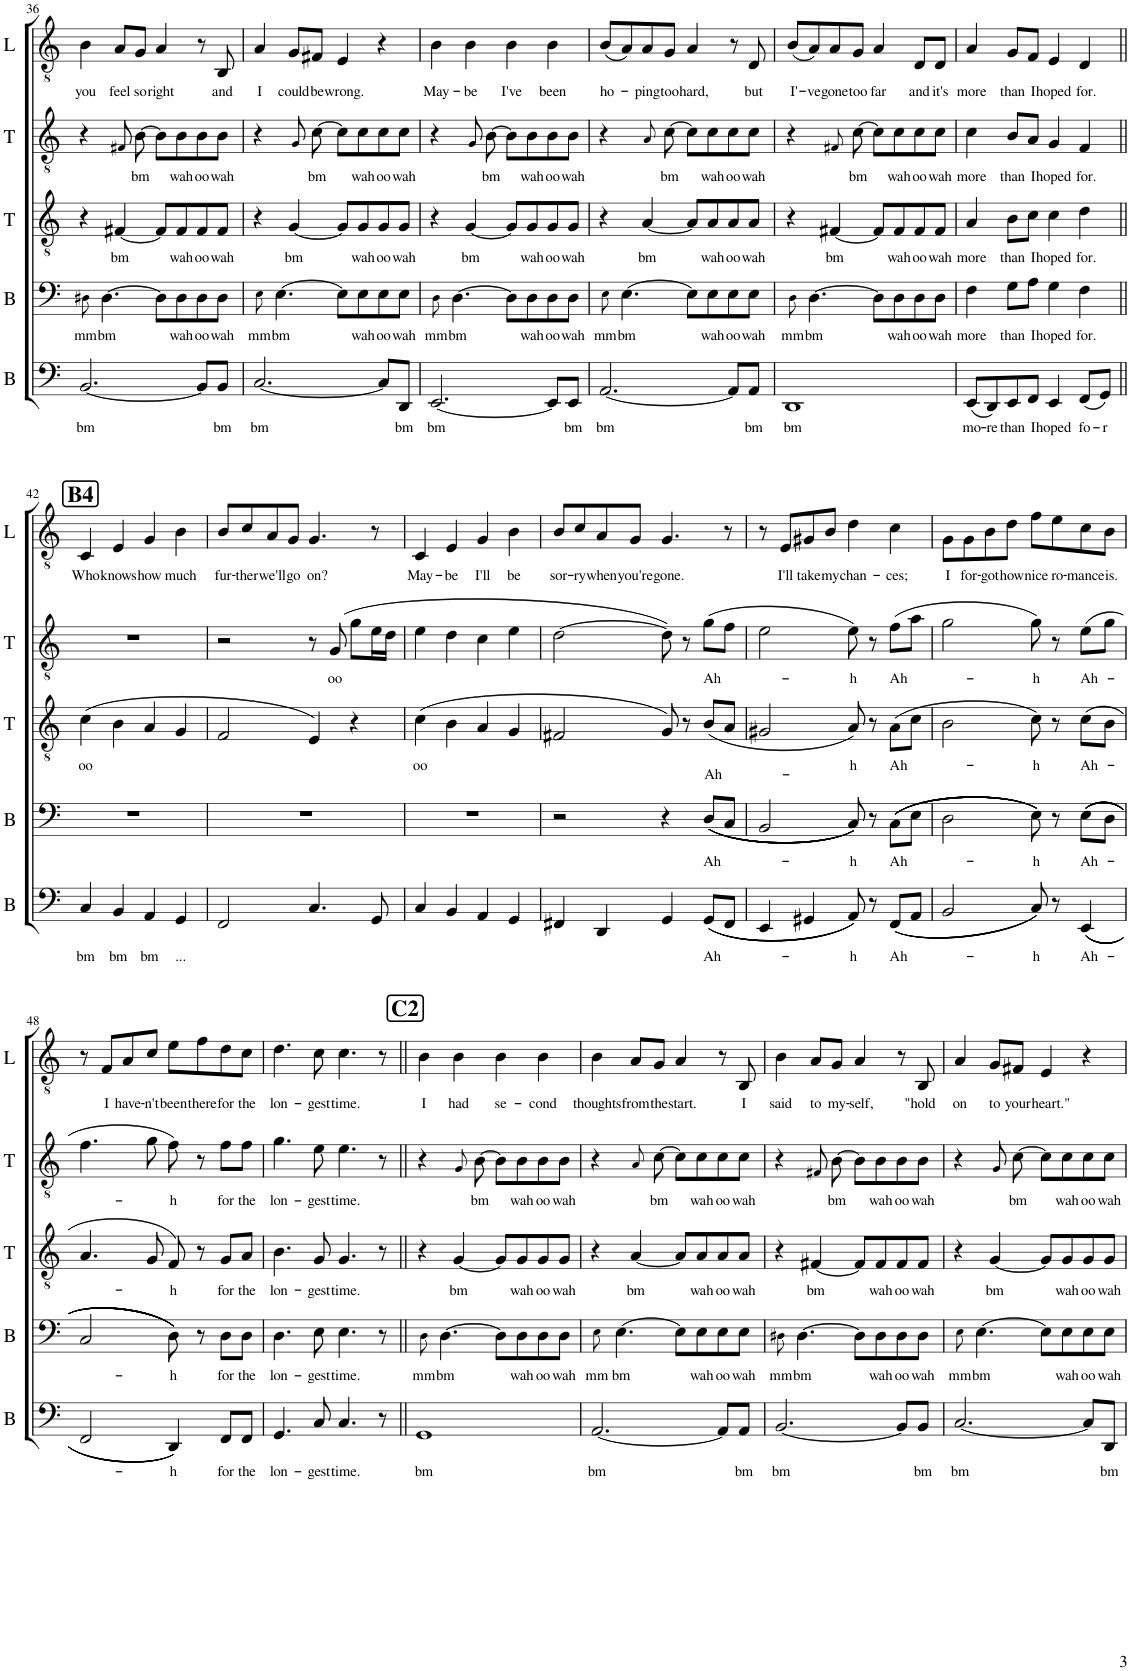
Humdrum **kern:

**kern	**text	**kern	**text	**kern	**text	**kern	**text	**kern	**text
*part5	*part5	*part4	*part4	*part3	*part3	*part2	*part2	*part1	*part1
*staff5	*staff5	*staff4	*staff4	*staff3	*staff3	*staff2	*staff2	*staff1	*staff1
*I"Bass	*	*I"Baritone	*	*I"Tenor 2	*	*I"Tenor 1	*	*I"Lead	*
*I'B	*	*I'B	*	*I'T	*	*I'T	*	*I'L	*
!!LO:PB:g=z
*clefF4	*	*clefF4	*	*clefGv2	*	*clefGv2	*	*clefGv2	*
*k[]	*	*k[]	*	*k[]	*	*k[]	*	*k[]	*
*M4/4	*	*M4/4	*	*M4/4	*	*M4/4	*	*M4/4	*
*met(c)	*	*met(c)	*	*met(c)	*	*met(c)	*	*met(c)	*
=36	=36	=36	=36	=36	=36	=36	=36	=36	=36
!	!LO:LY:b	!	!LO:LY:b	!	!	!	!	!	!LO:LY:b
[2.BB/	bm	8D#X\	mm	4r	.	4r	.	4B\	you
!	!	!	!LO:LY:b	!	!	!	!	!	!
.	.	[4.D#\	bm	.	.	.	.	.	.
!	!	!	!	!	!LO:LY:b	!	!	!	!LO:LY:b
.	.	.	.	[4F#X/	bm	8F#X!/	.	8A/L	feel
!	!	!	!	!	!	!	!LO:LY:b	!	!LO:LY:b
.	.	.	.	.	.	[8B\	bm	8G/J	so
!	!	!	!	!	!	!	!	!	!LO:LY:b
.	.	8D#\L]	.	8F#/L]	.	8B\L]	.	4A/	right
!	!	!	!LO:LY:b	!	!LO:LY:b	!	!LO:LY:b	!	!
.	.	8D#\	wah	8F#/	wah	8B\	wah	.	.
!	!	!	!LO:LY:b	!	!LO:LY:b	!	!LO:LY:b	!	!
8BB/L]	.	8D#\	oo	8F#/	oo	8B\	oo	8r	.
!	!LO:LY:b	!	!LO:LY:b	!	!LO:LY:b	!	!LO:LY:b	!	!LO:LY:b
8BB/J	bm	8D#\J	wah	8F#/J	wah	8B\J	wah	8BB/	and
=37	=37	=37	=37	=37	=37	=37	=37	=37	=37
!	!LO:LY:b	!	!LO:LY:b	!	!	!	!	!	!LO:LY:b
[2.C/	bm	8E\	mm	4r	.	4r	.	4A/	I
!	!	!	!LO:LY:b	!	!	!	!	!	!
.	.	[4.E\	bm	.	.	.	.	.	.
!	!	!	!	!	!LO:LY:b	!	!	!	!LO:LY:b
.	.	.	.	[4G/	bm	8G!/	.	8G/L	could
!	!	!	!	!	!	!	!LO:LY:b	!	!LO:LY:b
.	.	.	.	.	.	[8c\	bm	8F#X/J	be
!	!	!	!	!	!	!	!	!	!LO:LY:b
.	.	8E\L]	.	8G/L]	.	8c\L]	.	4E/	wrong.
!	!	!	!LO:LY:b	!	!LO:LY:b	!	!LO:LY:b	!	!
.	.	8E\	wah	8G/	wah	8c\	wah	.	.
!	!	!	!LO:LY:b	!	!LO:LY:b	!	!LO:LY:b	!	!
8C/L]	.	8E\	oo	8G/	oo	8c\	oo	4r	.
!	!LO:LY:b	!	!LO:LY:b	!	!LO:LY:b	!	!LO:LY:b	!	!
8DD/J	bm	8E\J	wah	8G/J	wah	8c\J	wah	.	.
=38	=38	=38	=38	=38	=38	=38	=38	=38	=38
!	!LO:LY:b	!	!LO:LY:b	!	!	!	!	!	!LO:LY:b
[2.EE/	bm	8D\	mm	4r	.	4r	.	4B\	May-
!	!	!	!LO:LY:b	!	!	!	!	!	!
.	.	[4.D\	bm	.	.	.	.	.	.
!	!	!	!	!	!LO:LY:b	!	!	!	!LO:LY:b
.	.	.	.	[4G/	bm	8G!/	.	4B\	-be
!	!	!	!	!	!	!	!LO:LY:b	!	!
.	.	.	.	.	.	[8B\	bm	.	.
!	!	!	!	!	!	!	!	!	!LO:LY:b
.	.	8D\L]	.	8G/L]	.	8B\L]	.	4B\	I've
!	!	!	!LO:LY:b	!	!LO:LY:b	!	!LO:LY:b	!	!
.	.	8D\	wah	8G/	wah	8B\	wah	.	.
!	!	!	!LO:LY:b	!	!LO:LY:b	!	!LO:LY:b	!	!LO:LY:b
8EE/L]	.	8D\	oo	8G/	oo	8B\	oo	4B\	been
!	!LO:LY:b	!	!LO:LY:b	!	!LO:LY:b	!	!LO:LY:b	!	!
8EE/J	bm	8D\J	wah	8G/J	wah	8B\J	wah	.	.
=39	=39	=39	=39	=39	=39	=39	=39	=39	=39
!	!LO:LY:b	!	!LO:LY:b	!	!	!	!	!	!LO:LY:b
[2.AA/	bm	8E\	mm	4r	.	4r	.	(8B/L	ho-
!	!	!	!LO:LY:b	!	!	!	!	!	!
.	.	[4.E\	bm	.	.	.	.	8A/)	.
!	!	!	!	!	!LO:LY:b	!	!	!	!LO:LY:b
.	.	.	.	[4A/	bm	8A!/	.	8A/	-ping
!	!	!	!	!	!	!	!LO:LY:b	!	!LO:LY:b
.	.	.	.	.	.	[8c\	bm	8G/J	too
!	!	!	!	!	!	!	!	!	!LO:LY:b
.	.	8E\L]	.	8A/L]	.	8c\L]	.	4A/	hard,
!	!	!	!LO:LY:b	!	!LO:LY:b	!	!LO:LY:b	!	!
.	.	8E\	wah	8A/	wah	8c\	wah	.	.
!	!	!	!LO:LY:b	!	!LO:LY:b	!	!LO:LY:b	!	!
8AA/L]	.	8E\	oo	8A/	oo	8c\	oo	8r	.
!	!LO:LY:b	!	!LO:LY:b	!	!LO:LY:b	!	!LO:LY:b	!	!LO:LY:b
8AA/J	bm	8E\J	wah	8A/J	wah	8c\J	wah	8D/	but
=40	=40	=40	=40	=40	=40	=40	=40	=40	=40
!	!LO:LY:b	!	!LO:LY:b	!	!	!	!	!	!LO:LY:b
1DD	bm	8D\	mm	4r	.	4r	.	(8B/L	I'-
!	!	!	!LO:LY:b	!	!	!	!	!	!LO:LY:b
.	.	[4.D\	bm	.	.	.	.	8A/)	-ve
!	!	!	!	!	!LO:LY:b	!	!	!	!LO:LY:b
.	.	.	.	[4F#X/	bm	8F#X!/	.	8A/	gone
!	!	!	!	!	!	!	!LO:LY:b	!	!LO:LY:b
.	.	.	.	.	.	[8c\	bm	8G/J	too
!	!	!	!	!	!	!	!	!	!LO:LY:b
.	.	8D\L]	.	8F#/L]	.	8c\L]	.	4A/	far
!	!	!	!LO:LY:b	!	!LO:LY:b	!	!LO:LY:b	!	!
.	.	8D\	wah	8F#/	wah	8c\	wah	.	.
!	!	!	!LO:LY:b	!	!LO:LY:b	!	!LO:LY:b	!	!LO:LY:b
.	.	8D\	oo	8F#/	oo	8c\	oo	8D/L	and
!	!	!	!LO:LY:b	!	!LO:LY:b	!	!LO:LY:b	!	!LO:LY:b
.	.	8D\J	wah	8F#/J	wah	8c\J	wah	8D/J	it's
=41	=41	=41	=41	=41	=41	=41	=41	=41	=41
!	!LO:LY:b	!	!LO:LY:b	!	!LO:LY:b	!	!LO:LY:b	!	!LO:LY:b
(8EE/L	mo-	4F\	more	4A/	more	4c\	more	4A/	more
!	!LO:LY:b	!	!	!	!	!	!	!	!
8DD/)	-re	.	.	.	.	.	.	.	.
!	!LO:LY:b	!	!LO:LY:b	!	!LO:LY:b	!	!LO:LY:b	!	!LO:LY:b
8EE/	than	8G\L	than	8B\L	than	8B/L	than	8G/L	than
!	!LO:LY:b	!	!LO:LY:b	!	!LO:LY:b	!	!LO:LY:b	!	!LO:LY:b
8FF/J	I	8A\J	I	8c\J	I	8A/J	I	8F/J	I
!	!LO:LY:b	!	!LO:LY:b	!	!LO:LY:b	!	!LO:LY:b	!	!LO:LY:b
4EE/	hoped	4G\	hoped	4c\	hoped	4G/	hoped	4E/	hoped
!	!LO:LY:b	!	!LO:LY:b	!	!LO:LY:b	!	!LO:LY:b	!	!LO:LY:b
(8FF/L	fo-	4F\	for.	4d\	for.	4F/	for.	4D/	for.
!	!LO:LY:b	!	!	!	!	!	!	!	!
8GG/J)	-r	.	.	.	.	.	.	.	.
!!LO:LB:g=z
!!LO:REH:place=s1:a:B:cj:fs=14:t=B4
=42||	=42||	=42||	=42||	=42||	=42||	=42||	=42||	=42||	=42||
!	!LO:LY:b	!	!	!	!LO:LY:b	!	!	!	!LO:LY:b
4C/	bm	1r	.	(4c\	oo	1r	.	4C/	Who
!	!LO:LY:b	!	!	!	!	!	!	!	!LO:LY:b
4BB/	bm	.	.	4B\	.	.	.	4E/	knows
!	!LO:LY:b	!	!	!	!	!	!	!	!LO:LY:b
4AA/	bm	.	.	4A/	.	.	.	4G/	how
!	!LO:LY:b	!	!	!	!	!	!	!	!LO:LY:b
4GG/	...	.	.	4G/	.	.	.	4B\	much
=43	=43	=43	=43	=43	=43	=43	=43	=43	=43
!	!	!	!	!	!	!	!	!	!LO:LY:b
2FF/	.	1r	.	2F/	.	2r	.	8B/L	fur-
!	!	!	!	!	!	!	!	!	!LO:LY:b
.	.	.	.	.	.	.	.	8c/	-ther
!	!	!	!	!	!	!	!	!	!LO:LY:b
.	.	.	.	.	.	.	.	8A/	we'll
!	!	!	!	!	!	!	!	!	!LO:LY:b
.	.	.	.	.	.	.	.	8G/J	go
!	!	!	!	!	!	!	!	!	!LO:LY:b
4.C/	.	.	.	4E/)	.	8r	.	4.G/	on?
!	!	!	!	!	!	!	!LO:LY:b	!	!
.	.	.	.	.	.	(8G/	oo	.	.
.	.	.	.	4r	.	8g\L	.	.	.
8GG/	.	.	.	.	.	16e\L	.	8r	.
.	.	.	.	.	.	16d\JJ	.	.	.
=44	=44	=44	=44	=44	=44	=44	=44	=44	=44
!	!	!	!	!	!LO:LY:b	!	!	!	!LO:LY:b
4C/	.	1r	.	(4c\	oo	4e\	.	4C/	May-
!	!	!	!	!	!	!	!	!	!LO:LY:b
4BB/	.	.	.	4B\	.	4d\	.	4E/	-be
!	!	!	!	!	!	!	!	!	!LO:LY:b
4AA/	.	.	.	4A/	.	4c\	.	4G/	I'll
!	!	!	!	!	!	!	!	!	!LO:LY:b
4GG/	.	.	.	4G/	.	4e\	.	4B\	be
=45	=45	=45	=45	=45	=45	=45	=45	=45	=45
!	!	!	!	!	!	!	!	!	!LO:LY:b
4FF#X/	.	2r	.	2F#X/	.	[2d\	.	8B/L	sor-
!	!	!	!	!	!	!	!	!	!LO:LY:b
.	.	.	.	.	.	.	.	8c/	-ry
!	!	!	!	!	!	!	!	!	!LO:LY:b
4DD/	.	.	.	.	.	.	.	8A/	when
!	!	!	!	!	!	!	!	!	!LO:LY:b
.	.	.	.	.	.	.	.	8G/J	you're
!	!	!	!	!	!	!	!	!	!LO:LY:b
4GG/	.	4r	.	8G/)	.	8d\])	.	4.G/	gone.
.	.	.	.	8r	.	8r	.	.	.
!	!LO:LY:b	!	!LO:LY:b	!	!LO:LY:b	!	!LO:LY:b	!	!
(((8GG/L	Ah-	((((((8D/L	Ah-	(8B/L	Ah-	(8g\L	Ah-	.	.
8FF#/J	.	8C/J	.	8A/J	.	8f\J	.	8r	.
=46	=46	=46	=46	=46	=46	=46	=46	=46	=46
4EE/	.	2BB/	.	2G#X/	.	2e\	.	8r	.
!	!	!	!	!	!	!	!	!	!LO:LY:b
.	.	.	.	.	.	.	.	8E/L	I'll
!	!	!	!	!	!	!	!	!	!LO:LY:b
4GG#X/	.	.	.	.	.	.	.	8G#X/	take
!	!	!	!	!	!	!	!	!	!LO:LY:b
.	.	.	.	.	.	.	.	8B/J	my
!	!LO:LY:b	!	!LO:LY:b	!	!LO:LY:b	!	!LO:LY:b	!	!LO:LY:b
8AA/)))	-h	8C/))))))	-h	8A/)	-h	8e\)	-h	4d\	chan-
8r	.	8r	.	8r	.	8r	.	.	.
!	!LO:LY:b	!	!LO:LY:b	!	!LO:LY:b	!	!LO:LY:b	!	!LO:LY:b
(((8FF/L	Ah-	((((((8C\L	Ah-	(8A\L	Ah-	(8f\L	Ah-	4c\	-ces;
8AA/J	.	8E\J	.	8c\J	.	8a\J	.	.	.
=47	=47	=47	=47	=47	=47	=47	=47	=47	=47
!	!	!	!	!	!	!	!	!	!LO:LY:b
2BB/	.	2D\	.	2B\	.	2g\	.	8G\L	I
!	!	!	!	!	!	!	!	!	!LO:LY:b
.	.	.	.	.	.	.	.	8G\	for-
!	!	!	!	!	!	!	!	!	!LO:LY:b
.	.	.	.	.	.	.	.	8B\	-got
!	!	!	!	!	!	!	!	!	!LO:LY:b
.	.	.	.	.	.	.	.	8d\J	how
!	!LO:LY:b	!	!LO:LY:b	!	!LO:LY:b	!	!LO:LY:b	!	!LO:LY:b
8C/)))	-h	8E\))))))	-h	8c\)	-h	8g\)	-h	8f\L	nice
!	!	!	!	!	!	!	!	!	!LO:LY:b
8r	.	8r	.	8r	.	8r	.	8e\	ro-
!	!LO:LY:b	!	!LO:LY:b	!	!LO:LY:b	!	!LO:LY:b	!	!LO:LY:b
(((4EE/	Ah-	((((((8E\L	Ah-	(8c\L	Ah-	(8e\L	Ah-	8c\	-mance
!	!	!	!	!	!	!	!	!	!LO:LY:b
.	.	8D\J	.	8B\J	.	8g\J	.	8B\J	is.
!!LO:LB:g=z
=48	=48	=48	=48	=48	=48	=48	=48	=48	=48
2FF/	.	2C/	.	4.A/	.	4.f\	.	8r	.
!	!	!	!	!	!	!	!	!	!LO:LY:b
.	.	.	.	.	.	.	.	8F/L	I
!	!	!	!	!	!	!	!	!	!LO:LY:b
.	.	.	.	.	.	.	.	8A/	have-
!	!	!	!	!	!	!	!	!	!LO:LY:b
.	.	.	.	8G/	.	8g\	.	8c/J	-n't
!	!LO:LY:b	!	!LO:LY:b	!	!LO:LY:b	!	!LO:LY:b	!	!LO:LY:b
4DD/)))	-h	8D\))))))	-h	8F/)	-h	8f\)	-h	8e\L	been
!	!	!	!	!	!	!	!	!	!LO:LY:b
.	.	8r	.	8r	.	8r	.	8f\	there
!	!LO:LY:b	!	!LO:LY:b	!	!LO:LY:b	!	!LO:LY:b	!	!LO:LY:b
8FF/L	for	8D\L	for	8G/L	for	8f\L	for	8d\	for
!	!LO:LY:b	!	!LO:LY:b	!	!LO:LY:b	!	!LO:LY:b	!	!LO:LY:b
8FF/J	the	8D\J	the	8A/J	the	8f\J	the	8c\J	the
=49	=49	=49	=49	=49	=49	=49	=49	=49	=49
!	!LO:LY:b	!	!LO:LY:b	!	!LO:LY:b	!	!LO:LY:b	!	!LO:LY:b
4.GG/	lon-	4.D\	lon-	4.B\	lon-	4.g\	lon-	4.d\	lon-
!	!LO:LY:b	!	!LO:LY:b	!	!LO:LY:b	!	!LO:LY:b	!	!LO:LY:b
8C/	-gest	8E\	-gest	8G/	-gest	8e\	-gest	8c\	-gest
!	!LO:LY:b	!	!LO:LY:b	!	!LO:LY:b	!	!LO:LY:b	!	!LO:LY:b
4.C/	time.	4.E\	time.	4.G/	time.	4.e\	time.	4.c\	time.
8r	.	8r	.	8r	.	8r	.	8r	.
!!LO:REH:place=s1:a:B:cj:fs=14:t=C2
=50||	=50||	=50||	=50||	=50||	=50||	=50||	=50||	=50||	=50||
!	!LO:LY:b	!	!LO:LY:b	!	!	!	!	!	!LO:LY:b
1GG	bm	8D\	mm	4r	.	4r	.	4B\	I
!	!	!	!LO:LY:b	!	!	!	!	!	!
.	.	[4.D\	bm	.	.	.	.	.	.
!	!	!	!	!	!LO:LY:b	!	!	!	!LO:LY:b
.	.	.	.	[4G/	bm	8G/	.	4B\	had
!	!	!	!	!	!	!	!LO:LY:b	!	!
.	.	.	.	.	.	[8B\	bm	.	.
!	!	!	!	!	!	!	!	!	!LO:LY:b
.	.	8D\L]	.	8G/L]	.	8B\L]	.	4B\	se-
!	!	!	!LO:LY:b	!	!LO:LY:b	!	!LO:LY:b	!	!
.	.	8D\	wah	8G/	wah	8B\	wah	.	.
!	!	!	!LO:LY:b	!	!LO:LY:b	!	!LO:LY:b	!	!LO:LY:b
.	.	8D\	oo	8G/	oo	8B\	oo	4B\	-cond
!	!	!	!LO:LY:b	!	!LO:LY:b	!	!LO:LY:b	!	!
.	.	8D\J	wah	8G/J	wah	8B\J	wah	.	.
=51	=51	=51	=51	=51	=51	=51	=51	=51	=51
!	!LO:LY:b	!	!LO:LY:b	!	!	!	!	!	!LO:LY:b
[2.AA/	bm	8E\	mm	4r	.	4r	.	4B\	thoughts
!	!	!	!LO:LY:b	!	!	!	!	!	!
.	.	[4.E\	bm	.	.	.	.	.	.
!	!	!	!	!	!LO:LY:b	!	!	!	!LO:LY:b
.	.	.	.	[4A/	bm	8A!/	.	8A/L	from
!	!	!	!	!	!	!	!LO:LY:b	!	!LO:LY:b
.	.	.	.	.	.	[8c\	bm	8G/J	the
!	!	!	!	!	!	!	!	!	!LO:LY:b
.	.	8E\L]	.	8A/L]	.	8c\L]	.	4A/	start.
!	!	!	!LO:LY:b	!	!LO:LY:b	!	!LO:LY:b	!	!
.	.	8E\	wah	8A/	wah	8c\	wah	.	.
!	!	!	!LO:LY:b	!	!LO:LY:b	!	!LO:LY:b	!	!
8AA/L]	.	8E\	oo	8A/	oo	8c\	oo	8r	.
!	!LO:LY:b	!	!LO:LY:b	!	!LO:LY:b	!	!LO:LY:b	!	!LO:LY:b
8AA/J	bm	8E\J	wah	8A/J	wah	8c\J	wah	8BB/	I
=52	=52	=52	=52	=52	=52	=52	=52	=52	=52
!	!LO:LY:b	!	!LO:LY:b	!	!	!	!	!	!LO:LY:b
[2.BB/	bm	8D#X\	mm	4r	.	4r	.	4B\	said
!	!	!	!LO:LY:b	!	!	!	!	!	!
.	.	[4.D#\	bm	.	.	.	.	.	.
!	!	!	!	!	!LO:LY:b	!	!	!	!LO:LY:b
.	.	.	.	[4F#X/	bm	8F#X!/	.	8A/L	to
!	!	!	!	!	!	!	!LO:LY:b	!	!LO:LY:b
.	.	.	.	.	.	[8B\	bm	8G/J	my-
!	!	!	!	!	!	!	!	!	!LO:LY:b
.	.	8D#\L]	.	8F#/L]	.	8B\L]	.	4A/	-self,
!	!	!	!LO:LY:b	!	!LO:LY:b	!	!LO:LY:b	!	!
.	.	8D#\	wah	8F#/	wah	8B\	wah	.	.
!	!	!	!LO:LY:b	!	!LO:LY:b	!	!LO:LY:b	!	!
8BB/L]	.	8D#\	oo	8F#/	oo	8B\	oo	8r	.
!	!LO:LY:b	!	!LO:LY:b	!	!LO:LY:b	!	!LO:LY:b	!	!LO:LY:b
8BB/J	bm	8D#\J	wah	8F#/J	wah	8B\J	wah	8BB/	"hold
=53	=53	=53	=53	=53	=53	=53	=53	=53	=53
!	!LO:LY:b	!	!LO:LY:b	!	!	!	!	!	!LO:LY:b
[2.C/	bm	8E\	mm	4r	.	4r	.	4A/	on
!	!	!	!LO:LY:b	!	!	!	!	!	!
.	.	[4.E\	bm	.	.	.	.	.	.
!	!	!	!	!	!LO:LY:b	!	!	!	!LO:LY:b
.	.	.	.	[4G/	bm	8G!/	.	8G/L	to
!	!	!	!	!	!	!	!LO:LY:b	!	!LO:LY:b
.	.	.	.	.	.	[8c\	bm	8F#X/J	your
!	!	!	!	!	!	!	!	!	!LO:LY:b
.	.	8E\L]	.	8G/L]	.	8c\L]	.	4E/	heart."
!	!	!	!LO:LY:b	!	!LO:LY:b	!	!LO:LY:b	!	!
.	.	8E\	wah	8G/	wah	8c\	wah	.	.
!	!	!	!LO:LY:b	!	!LO:LY:b	!	!LO:LY:b	!	!
8C/L]	.	8E\	oo	8G/	oo	8c\	oo	4r	.
!	!LO:LY:b	!	!LO:LY:b	!	!LO:LY:b	!	!LO:LY:b	!	!
8DD/J	bm	8E\J	wah	8G/J	wah	8c\J	wah	.	.
=	=	=	=	=	=	=	=	=	=
*-	*-	*-	*-	*-	*-	*-	*-	*-	*-
